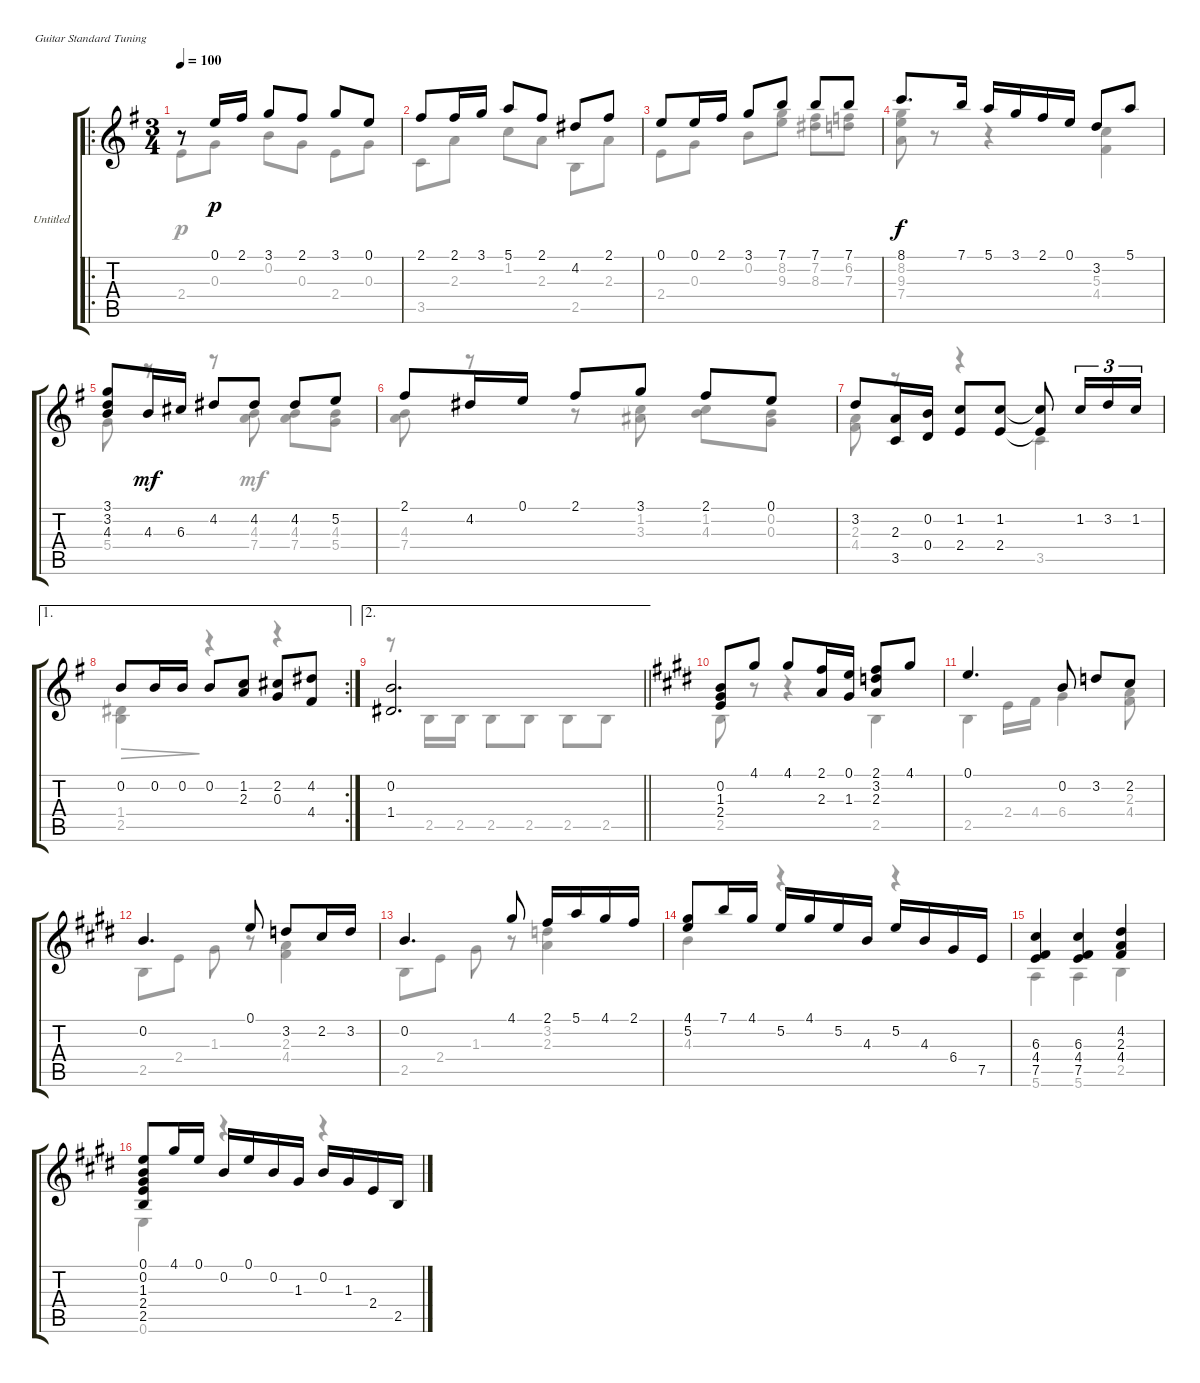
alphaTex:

\bracketExtendMode groupsimilarinstruments
\firstSystemTrackNameOrientation horizontal
\otherSystemsTrackNameOrientation horizontal
\track ("Untitled" "Untitled") {instrument acousticguitarnylon}
\staff {score tabs}
\tuning (E4 B3 G3 D3 A2 E2)
\voice
\ro
\ts (3 4)
\tempo 100
\clef g2
\ks g
r.8{dy p instrument acousticguitarnylon} 0.1.16 2.1.16 3.1.8 2.1.8 3.1.8 0.1.8 |
2.1.8 2.1.16 3.1.16 5.1.8 2.1.8 4.2.8 2.1.8 |
0.1.8 0.1.16 2.1.16 3.1.8 7.1.8 7.1.8 7.1.8 |
8.1.8{d dy f} 7.1.16 5.1.16 3.1.16 2.1.16 0.1.16 3.2.8 5.1.8 |
(3.1 3.2 4.3).8 4.3.16{dy mf} 6.3.16 4.2.8 4.2.8 4.2.8 5.2.8 |
2.1.8 4.2.16 0.1.16 2.1.8 3.1.8 2.1.8 0.1.8 |
3.2.8 (2.3 3.5).16 (0.2 0.4).16 (1.2 2.4).8 (1.2 2.4).8 (1.2{t} 2.4{t}).8 1.2.16{tu (3 2)} 3.2.16{tu (3 2)} 1.2.16{tu (3 2)} |
\ae 1
\rc 2
0.2.8 0.2.16 0.2.16 0.2.8 (1.2 2.3).8 (2.2 0.3).8 (4.2 4.4).8 |
\ae 2
\barLineRight lightlight
(0.2 1.4).2{d} |
\ks e
(0.2 1.3 2.4).8 4.1.8 4.1.8 (2.1 2.3).16 (0.1 1.3).16 (2.1 3.2 2.3).8 4.1.8 |
0.1.4{d} 0.2.8 3.2.8 2.2.8 |
0.2.4{d} 0.1.8 3.2.8 2.2.16 3.2.16 |
0.2.4{d} 4.1.8 2.1.16 5.1.16 4.1.16 2.1.16 |
(4.1 5.2).8 7.1.16 4.1.16 5.2.16 4.1.16 5.2.16 4.3.16 5.2.16 4.3.16 6.4.16 7.5.16 |
(6.3 4.4 7.5).4 (6.3 4.4 7.5).4 (4.2 2.3 4.4).4 |
(0.1 0.2 1.3 2.4 2.5).8 4.1.16 0.1.16 0.2.16 0.1.16 0.2.16 1.3.16 0.2.16 1.3.16 2.4.16 2.5.16
\voice
\clef g2
\ottava regular
\simile none
\ks g
2.4.8{dy p} 0.3.8 0.2.8 0.3.8 2.4.8 0.3.8 |
3.5.8 2.3.8 1.2.8 2.3.8 2.5.8 2.3.8 |
2.4.8 0.3.8 0.2.8 (8.2 9.3).8 (7.2 8.3).8 (6.2 7.3).8 |
(8.2 9.3 7.4).8{dy f} r.8 r.4 (5.3 4.4).4 |
5.4.8 r.8 r.8 (4.3 7.4).8{dy mf} (4.3 7.4).8 (4.3 5.4).8 |
(4.3 7.4).8 r.8 r.8 (1.2 3.3).8 (1.2 4.3).8 (0.2 0.3).8 |
(2.3 4.4).8 r.8 r.4 3.5.4 |
(1.4 2.5).4{dec} r.4 r.4 |
\barLineRight lightlight
r.8 2.5.16 2.5.16 2.5.8 2.5.8 2.5.8 2.5.8 |
\ks e
2.5.8 r.8 r.4 2.5.4 |
2.5.4 2.4.16 4.4.16 6.4.4 (2.3 4.4).8 |
2.5.8 2.4.8 1.3.8 r.8 (2.3 4.4).4 |
2.5.8 2.4.8 1.3.8 r.8 (3.2 2.3).4 |
4.3.4 r.4 r.4 |
5.6.4 5.6.4 2.5.4 |
0.6.4 r.4 r.4
